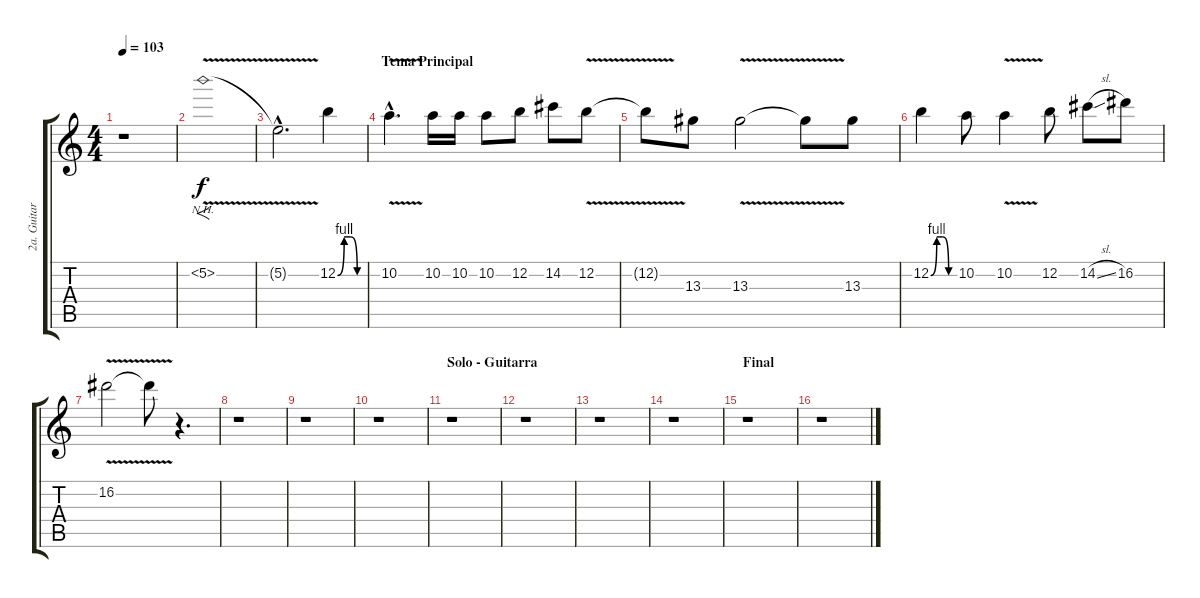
\track ("2a. Guitarra solo" "2a. Guitar") {instrument overdrivenguitar}
\staff {score tabs}
\tuning (E4 B3 G3 D3 A2 E2) {hide}
\ts (4 4)
\tempo 103
\clef g2
\ks c
r.1{dy f} |
5.2{nh v}.1{f} |
5.2{hac t}.2{d} 12.2{be (custom 0 0 15 4 30 4 45 0 60 0)}.4 |
\section ("" "Tema Principal")
10.2{v hac}.4{d} 10.2.16 10.2.16 10.2.8 12.2.8 14.2.8 12.2{v}.8 |
12.2{t}.8 13.3.8 13.3{v}.2 13.3{t}.8 13.3.8 |
12.2{be (custom 0 0 15 4 30 4 45 0 60 0)}.4 10.2.8 10.2{v}.4 12.2.8 14.2{sl}.8 16.2.8 |
16.2{v}.2 16.2{t}.8 r.4{d} |
r.1 |
r.1 |
r.1 |
\section ("" "Solo - Guitarra")
r.1 |
r.1 |
r.1 |
r.1 |
\section ("" "Final")
r.1 |
r.1
